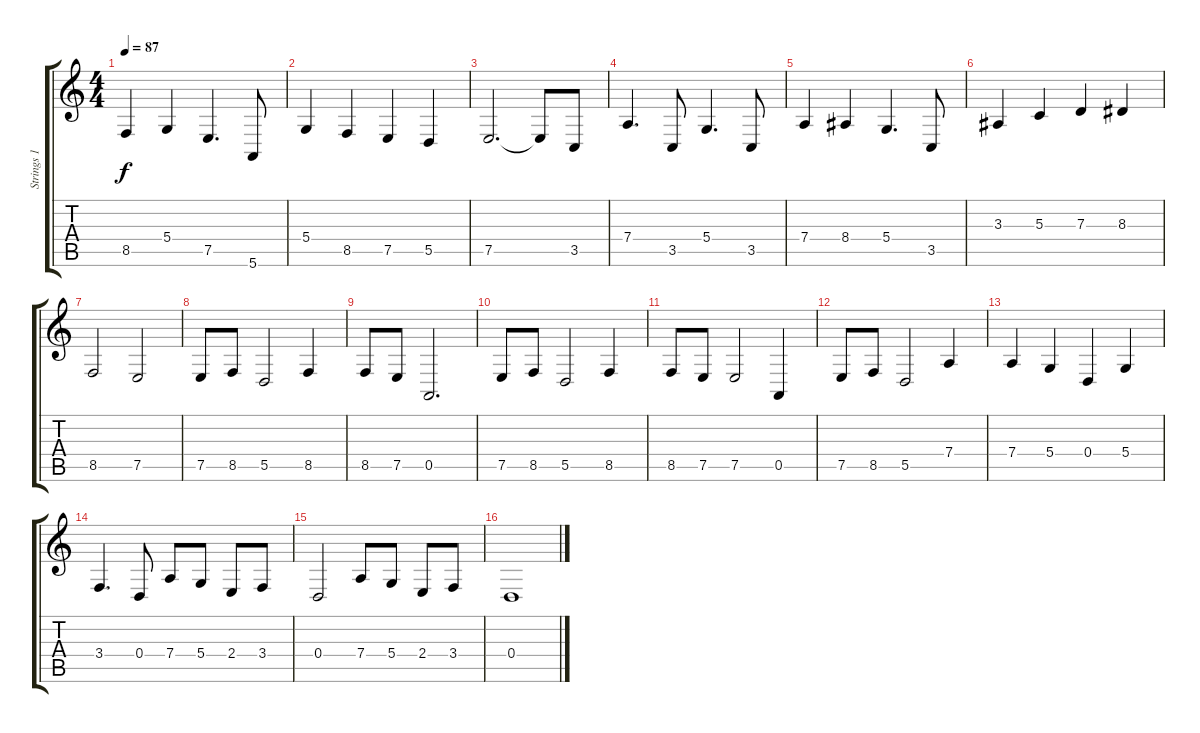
\track ("Strings 1" "Strings 1") {instrument stringensemble1}
\staff {score tabs}
\tuning (E4 B3 G3 D3 A2 E2) {hide}
\ts (4 4)
\tempo 87
\clef g2
\ks c
8.5.4{dy f} 5.4.4 7.5.4{d} 5.6.8 |
5.4.4 8.5.4 7.5.4 5.5.4 |
7.5.2{d} 7.5{t}.8 3.5.8 |
7.4.4{d} 3.5.8 5.4.4{d} 3.5.8 |
7.4.4 8.4.4 5.4.4{d} 3.5.8 |
3.3.4 5.3.4 7.3.4 8.3.4 |
8.5.2{volume 12 instrument stringensemble1} 7.5.2 |
7.5.8 8.5.8 5.5.2 8.5.4 |
8.5.8 7.5.8 0.5.2{d} |
7.5.8 8.5.8 5.5.2 8.5.4 |
8.5.8 7.5.8 7.5.2 0.5.4 |
7.5.8 8.5.8 5.5.2 7.4.4 |
7.4.4 5.4.4 0.4.4 5.4.4 |
3.4.4{d} 0.4.8 7.4.8 5.4.8 2.4.8 3.4.8 |
0.4.2 7.4.8 5.4.8 2.4.8 3.4.8 |
0.4.1
